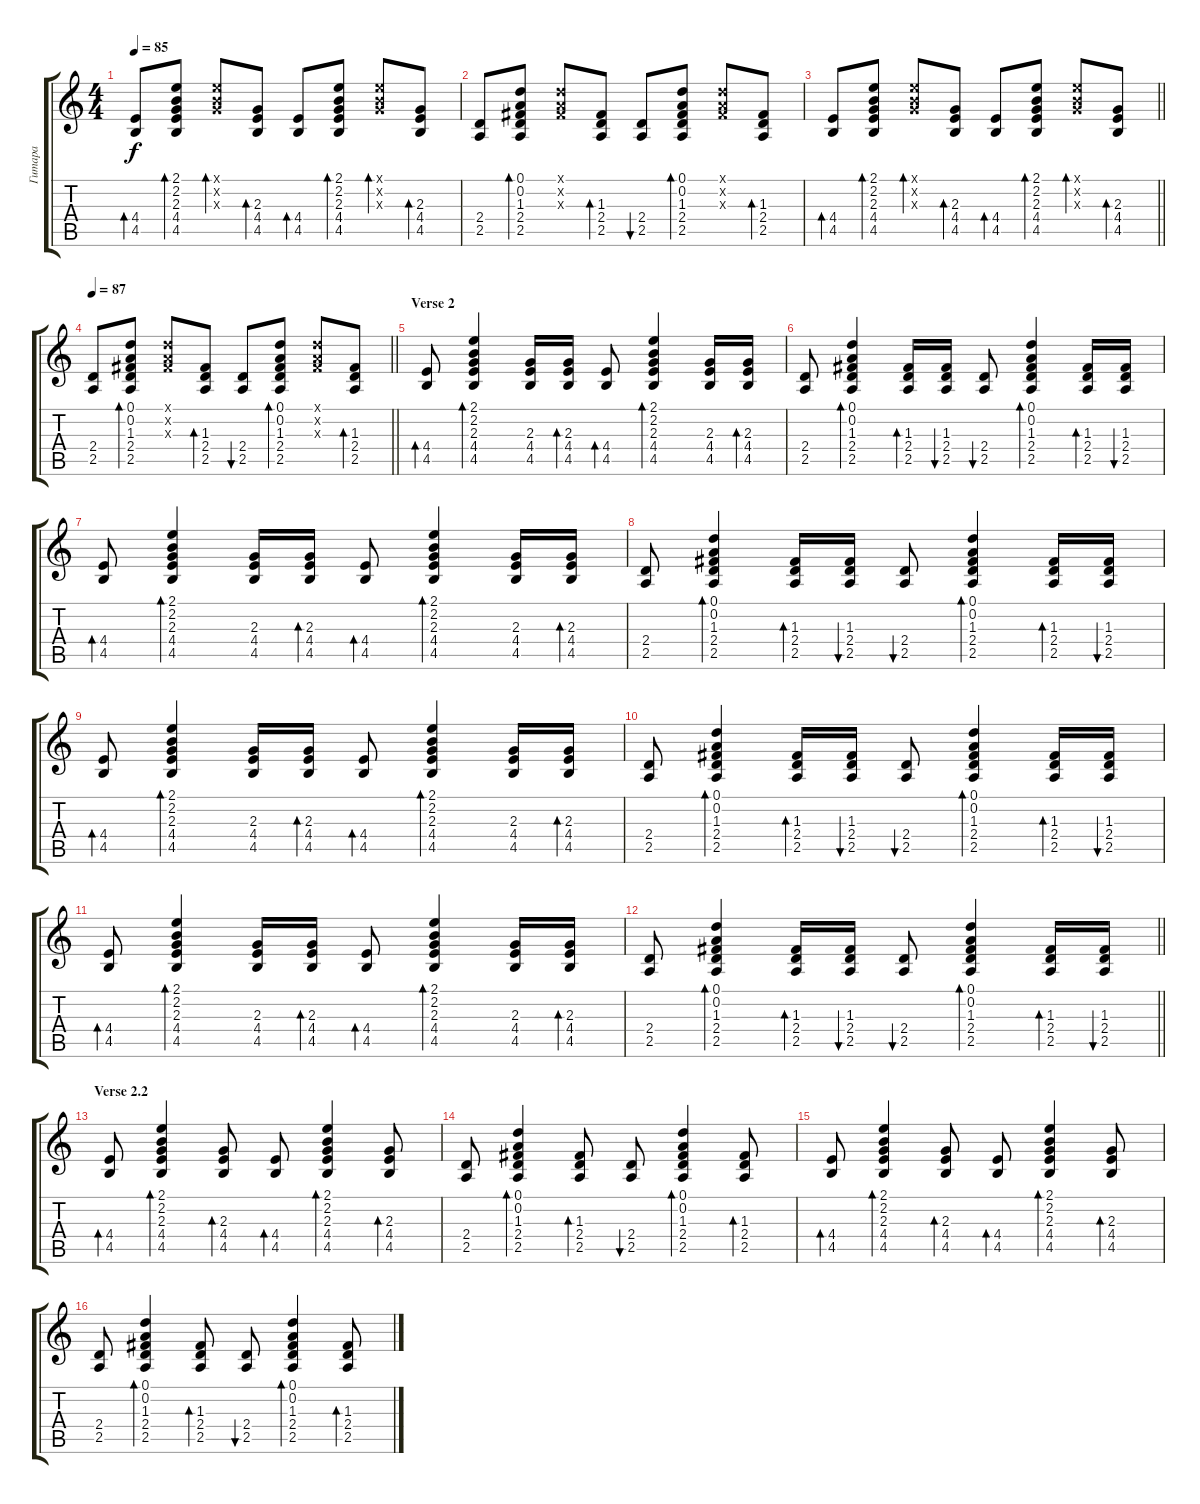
\track ("Гитара" "Гитара") {instrument acousticguitarsteel}
\staff {score tabs}
\tuning (D4 A3 F3 C3 G2 D2) {hide}
\ts (4 4)
\tempo 85
\clef g2
\ks c
(4.4 4.5).8{bd 120 dy f} (2.1 2.2 2.3 4.4 4.5).8{bd 60} (2.1{x} 2.2{x} 2.3{x}).8{bd 120} (2.3 4.4 4.5).8{bd 60} (4.4 4.5).8{bd 60} (2.1 2.2 2.3 4.4 4.5).8{bd 60} (2.1{x} 2.2{x} 2.3{x}).8{bd 120} (2.3 4.4 4.5).8{bd 60} |
(2.4 2.5).8 (0.1 0.2 1.3 2.4 2.5).8{bd 60} (0.1{x} 0.2{x} 1.3{x}).8 (1.3 2.4 2.5).8{bd 60} (2.4 2.5).8{bu 120} (0.1 0.2 1.3 2.4 2.5).8{bd 60} (0.1{x} 0.2{x} 1.3{x}).8 (1.3 2.4 2.5).8{bd 60} |
\barLineRight lightlight
(4.4 4.5).8{bd 120} (2.1 2.2 2.3 4.4 4.5).8{bd 60} (2.1{x} 2.2{x} 2.3{x}).8{bd 120} (2.3 4.4 4.5).8{bd 60} (4.4 4.5).8{bd 60} (2.1 2.2 2.3 4.4 4.5).8{bd 60} (2.1{x} 2.2{x} 2.3{x}).8{bd 120} (2.3 4.4 4.5).8{bd 60} |
\section ("" "")
\tempo 87
\barLineRight lightlight
(2.4 2.5).8 (0.1 0.2 1.3 2.4 2.5).8{bd 60} (0.1{x} 0.2{x} 1.3{x}).8 (1.3 2.4 2.5).8{bd 60} (2.4 2.5).8{bu 120} (0.1 0.2 1.3 2.4 2.5).8{bd 60} (0.1{x} 0.2{x} 1.3{x}).8 (1.3 2.4 2.5).8{bd 60} |
\section ("" "Verse 2")
(4.4 4.5).8{bd 120 volume 7} (2.1 2.2 2.3 4.4 4.5).4{bd 60} (2.3 4.4 4.5).16 (2.3 4.4 4.5).16{bd 60} (4.4 4.5).8{bd 60} (2.1 2.2 2.3 4.4 4.5).4{bd 60} (2.3 4.4 4.5).16 (2.3 4.4 4.5).16{bd 60} |
(2.4 2.5).8 (0.1 0.2 1.3 2.4 2.5).4{bd 60} (1.3 2.4 2.5).16{bd 60} (1.3 2.4 2.5).16{bu 120} (2.4 2.5).8{bu 120} (0.1 0.2 1.3 2.4 2.5).4{bd 60} (1.3 2.4 2.5).16{bd 60} (1.3 2.4 2.5).16{bu 120} |
(4.4 4.5).8{bd 120} (2.1 2.2 2.3 4.4 4.5).4{bd 60} (2.3 4.4 4.5).16 (2.3 4.4 4.5).16{bd 60} (4.4 4.5).8{bd 60} (2.1 2.2 2.3 4.4 4.5).4{bd 60} (2.3 4.4 4.5).16 (2.3 4.4 4.5).16{bd 60} |
(2.4 2.5).8 (0.1 0.2 1.3 2.4 2.5).4{bd 60} (1.3 2.4 2.5).16{bd 60} (1.3 2.4 2.5).16{bu 120} (2.4 2.5).8{bu 120} (0.1 0.2 1.3 2.4 2.5).4{bd 60} (1.3 2.4 2.5).16{bd 60} (1.3 2.4 2.5).16{bu 120} |
(4.4 4.5).8{bd 120} (2.1 2.2 2.3 4.4 4.5).4{bd 60} (2.3 4.4 4.5).16 (2.3 4.4 4.5).16{bd 60} (4.4 4.5).8{bd 60} (2.1 2.2 2.3 4.4 4.5).4{bd 60} (2.3 4.4 4.5).16 (2.3 4.4 4.5).16{bd 60} |
(2.4 2.5).8 (0.1 0.2 1.3 2.4 2.5).4{bd 60} (1.3 2.4 2.5).16{bd 60} (1.3 2.4 2.5).16{bu 120} (2.4 2.5).8{bu 120} (0.1 0.2 1.3 2.4 2.5).4{bd 60} (1.3 2.4 2.5).16{bd 60} (1.3 2.4 2.5).16{bu 120} |
(4.4 4.5).8{bd 120} (2.1 2.2 2.3 4.4 4.5).4{bd 60} (2.3 4.4 4.5).16 (2.3 4.4 4.5).16{bd 60} (4.4 4.5).8{bd 60} (2.1 2.2 2.3 4.4 4.5).4{bd 60} (2.3 4.4 4.5).16 (2.3 4.4 4.5).16{bd 60} |
\barLineRight lightlight
(2.4 2.5).8 (0.1 0.2 1.3 2.4 2.5).4{bd 60} (1.3 2.4 2.5).16{bd 60} (1.3 2.4 2.5).16{bu 120} (2.4 2.5).8{bu 120} (0.1 0.2 1.3 2.4 2.5).4{bd 60} (1.3 2.4 2.5).16{bd 60} (1.3 2.4 2.5).16{bu 120} |
\section ("" "Verse 2.2")
(4.4 4.5).8{bd 120} (2.1 2.2 2.3 4.4 4.5).4{bd 60} (2.3 4.4 4.5).8{bd 60} (4.4 4.5).8{bd 60} (2.1 2.2 2.3 4.4 4.5).4{bd 60} (2.3 4.4 4.5).8{bd 60} |
(2.4 2.5).8 (0.1 0.2 1.3 2.4 2.5).4{bd 60} (1.3 2.4 2.5).8{bd 60} (2.4 2.5).8{bu 120} (0.1 0.2 1.3 2.4 2.5).4{bd 60} (1.3 2.4 2.5).8{bd 60} |
(4.4 4.5).8{bd 120} (2.1 2.2 2.3 4.4 4.5).4{bd 60} (2.3 4.4 4.5).8{bd 60} (4.4 4.5).8{bd 60} (2.1 2.2 2.3 4.4 4.5).4{bd 60} (2.3 4.4 4.5).8{bd 60} |
(2.4 2.5).8 (0.1 0.2 1.3 2.4 2.5).4{bd 60} (1.3 2.4 2.5).8{bd 60} (2.4 2.5).8{bu 120} (0.1 0.2 1.3 2.4 2.5).4{bd 60} (1.3 2.4 2.5).8{bd 60}
